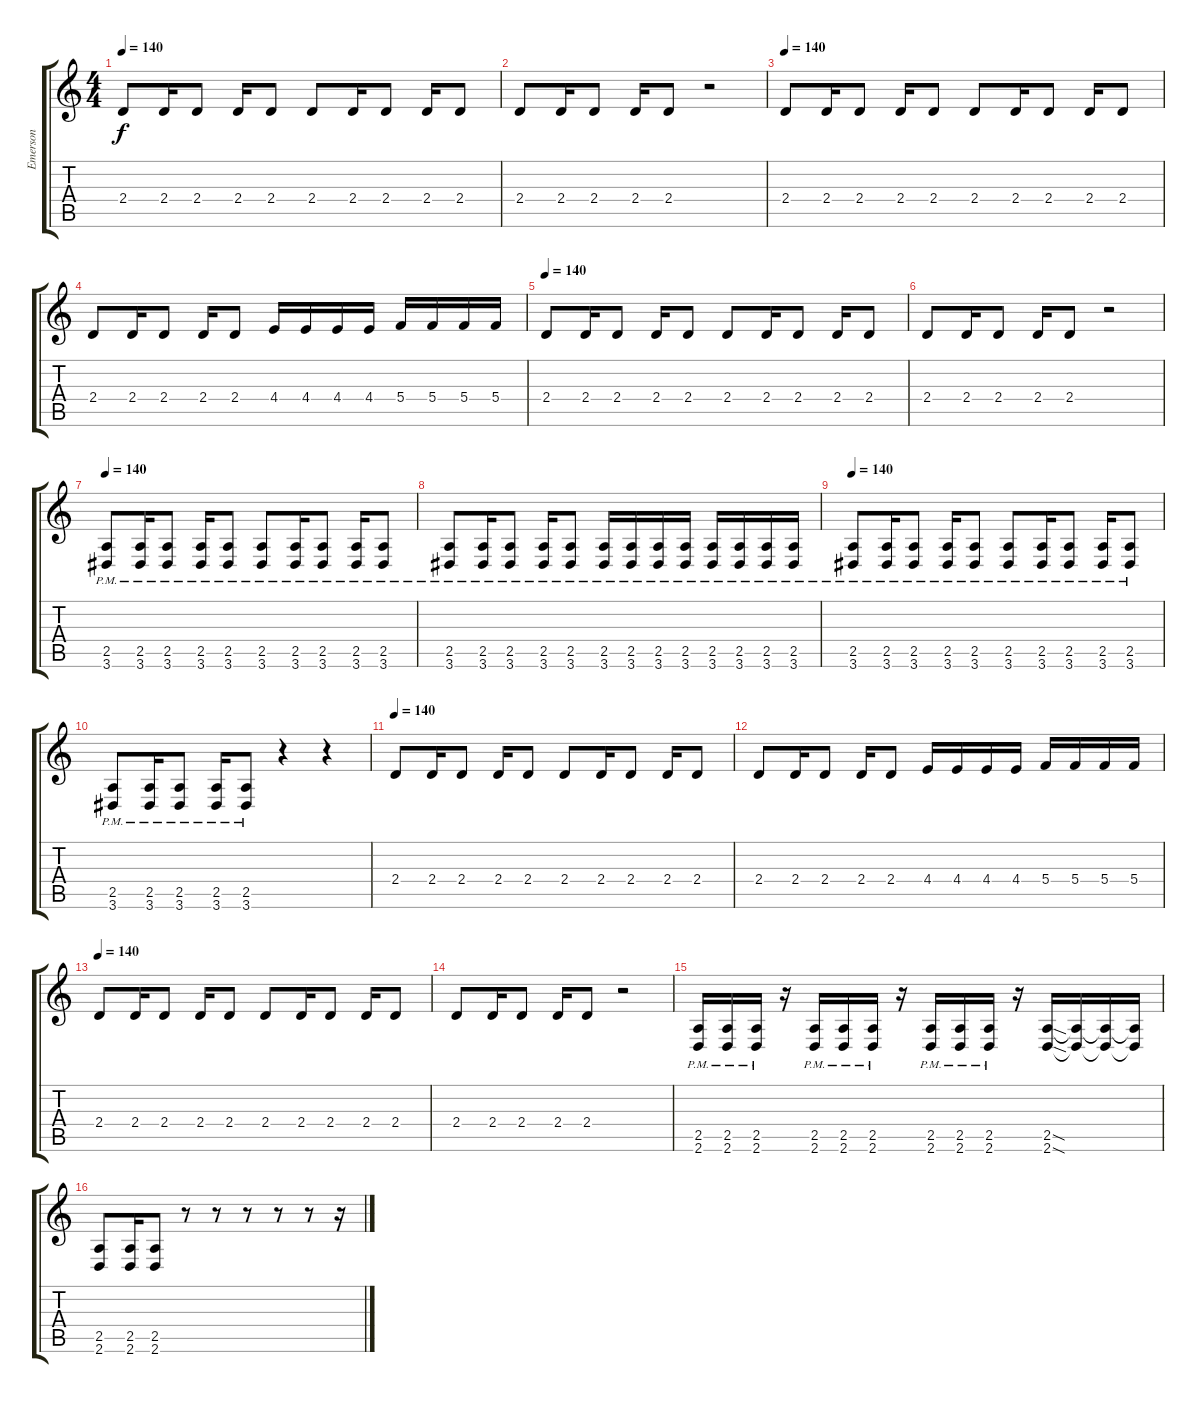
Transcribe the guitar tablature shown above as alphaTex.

\track ("Emerson" "Emerson") {instrument distortionguitar}
\staff {score tabs}
\tuning (D4 A3 F3 C3 G2 C2) {hide}
\ts (4 4)
\tempo 140
\clef g2
\ks c
2.4.8{dy f} 2.4.16 2.4.8 2.4.16 2.4.8 2.4.8 2.4.16 2.4.8 2.4.16 2.4.8 |
2.4.8 2.4.16 2.4.8 2.4.16 2.4.8 r.2 |
\tempo 140
2.4.8 2.4.16 2.4.8 2.4.16 2.4.8 2.4.8 2.4.16 2.4.8 2.4.16 2.4.8 |
2.4.8 2.4.16 2.4.8 2.4.16 2.4.8 4.4.16 4.4.16 4.4.16 4.4.16 5.4.16 5.4.16 5.4.16 5.4.16 |
\tempo 140
2.4.8 2.4.16 2.4.8 2.4.16 2.4.8 2.4.8 2.4.16 2.4.8 2.4.16 2.4.8 |
2.4.8 2.4.16 2.4.8 2.4.16 2.4.8 r.2 |
\tempo 140
(2.5{pm} 3.6{pm}).8 (2.5{pm} 3.6{pm}).16 (2.5{pm} 3.6{pm}).8 (2.5{pm} 3.6{pm}).16 (2.5{pm} 3.6{pm}).8 (2.5{pm} 3.6{pm}).8 (2.5{pm} 3.6{pm}).16 (2.5{pm} 3.6{pm}).8 (2.5{pm} 3.6{pm}).16 (2.5{pm} 3.6{pm}).8 |
(2.5{pm} 3.6{pm}).8 (2.5{pm} 3.6{pm}).16 (2.5{pm} 3.6{pm}).8 (2.5{pm} 3.6{pm}).16 (2.5{pm} 3.6{pm}).8 (2.5{pm} 3.6{pm}).16 (2.5{pm} 3.6{pm}).16 (2.5{pm} 3.6{pm}).16 (2.5{pm} 3.6{pm}).16 (2.5{pm} 3.6{pm}).16 (2.5{pm} 3.6{pm}).16 (2.5{pm} 3.6{pm}).16 (2.5{pm} 3.6{pm}).16 |
\tempo 140
(2.5{pm} 3.6{pm}).8 (2.5{pm} 3.6{pm}).16 (2.5{pm} 3.6{pm}).8 (2.5{pm} 3.6{pm}).16 (2.5{pm} 3.6{pm}).8 (2.5{pm} 3.6{pm}).8 (2.5{pm} 3.6{pm}).16 (2.5{pm} 3.6{pm}).8 (2.5{pm} 3.6{pm}).16 (2.5{pm} 3.6{pm}).8 |
(2.5{pm} 3.6{pm}).8 (2.5{pm} 3.6{pm}).16 (2.5{pm} 3.6{pm}).8 (2.5{pm} 3.6{pm}).16 (2.5{pm} 3.6{pm}).8 r.4 r.4 |
\tempo 140
2.4.8 2.4.16 2.4.8 2.4.16 2.4.8 2.4.8 2.4.16 2.4.8 2.4.16 2.4.8 |
2.4.8 2.4.16 2.4.8 2.4.16 2.4.8 4.4.16 4.4.16 4.4.16 4.4.16 5.4.16 5.4.16 5.4.16 5.4.16 |
\tempo 140
2.4.8 2.4.16 2.4.8 2.4.16 2.4.8 2.4.8 2.4.16 2.4.8 2.4.16 2.4.8 |
2.4.8 2.4.16 2.4.8 2.4.16 2.4.8 r.2 |
(2.5{pm} 2.6{pm}).16 (2.5{pm} 2.6{pm}).16 (2.5{pm} 2.6{pm}).16 r.16 (2.5{pm} 2.6{pm}).16 (2.5{pm} 2.6{pm}).16 (2.5{pm} 2.6{pm}).16 r.16 (2.5{pm} 2.6{pm}).16 (2.5{pm} 2.6{pm}).16 (2.5{pm} 2.6{pm}).16 r.16 (2.5{sod} 2.6{sod}).16 (2.5{t} 2.6{t}).16 (2.5{t} 2.6{t}).16 (2.5{t} 2.6{t}).16 |
(2.5 2.6).8 (2.5 2.6).16 (2.5 2.6).8 r.8 r.8 r.8 r.8 r.8 r.16
